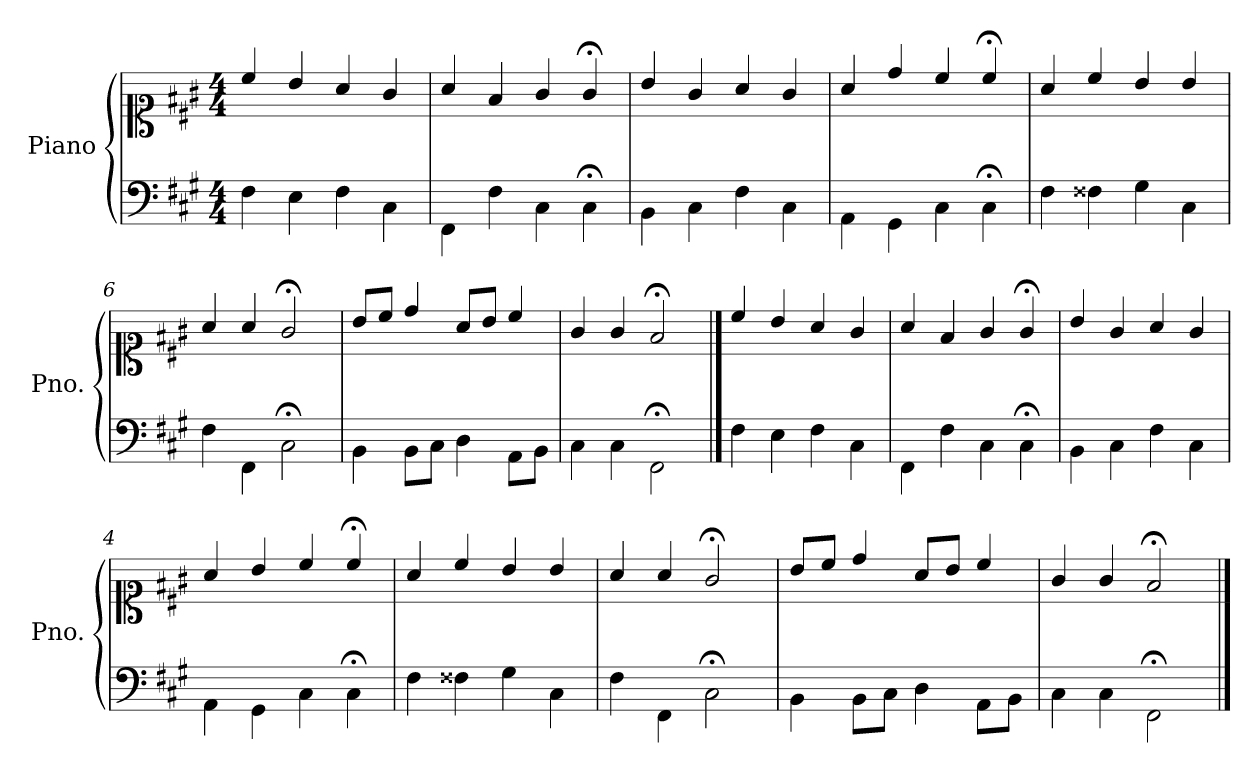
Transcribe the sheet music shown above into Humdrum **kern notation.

**kern	**kern
*part1	*part1
*staff2	*staff1
*I"Piano	*
*I'Pno.	*
*clefF4	*clefC1
*k[f#c#g#]	*k[f#c#g#]
*M4/4	*M4/4
=1	=1
4F#\	4cc#/
4E\	4b/
4F#\	4a/
4C#\	4g#/
=2	=2
4FF#\	4a/
4F#\	4f#/
4C#\	4g#/
4C#;\	4g#;</
=3	=3
4BB\	4b/
4C#\	4g#/
4F#\	4a/
4C#\	4g#/
=4	=4
4AA\	4a/
4GG#\	4dd/
4C#\	4cc#/
4C#;\	4cc#;</
!!LO:LB:g=z
=5	=5
4F#\	4a/
4F##X\	4cc#/
4G#\	4b/
4C#\	4b/
=6	=6
4F#\	4a/
4FF#\	4a/
2C#;\	2g#;</
=7	=7
4BB\	8b/L
.	8cc#/J
8BB\L	4dd/
8C#\J	.
4D\	8a/L
.	8b/J
8AA\L	4cc#/
8BB\J	.
=8	=8
4C#\	4g#/
4C#\	4g#/
2FF#;\	2f#;</
!!LO:LB:g=z
==1	==1
4F#\	4cc#/
4E\	4b/
4F#\	4a/
4C#\	4g#/
=2	=2
4FF#\	4a/
4F#\	4f#/
4C#\	4g#/
4C#;\	4g#;</
=3	=3
4BB\	4b/
4C#\	4g#/
4F#\	4a/
4C#\	4g#/
=4	=4
4AA\	4a/
4GG#\	4b/
4C#\	4cc#/
4C#;\	4cc#;</
!!LO:LB:g=z
=5	=5
4F#\	4a/
4F##X\	4cc#/
4G#\	4b/
4C#\	4b/
=6	=6
4F#\	4a/
4FF#\	4a/
2C#;\	2g#;</
=7	=7
4BB\	8b/L
.	8cc#/J
8BB\L	4dd/
8C#\J	.
4D\	8a/L
.	8b/J
8AA\L	4cc#/
8BB\J	.
=8	=8
4C#\	4g#/
4C#\	4g#/
2FF#;\	2f#;</
==	==
*-	*-
